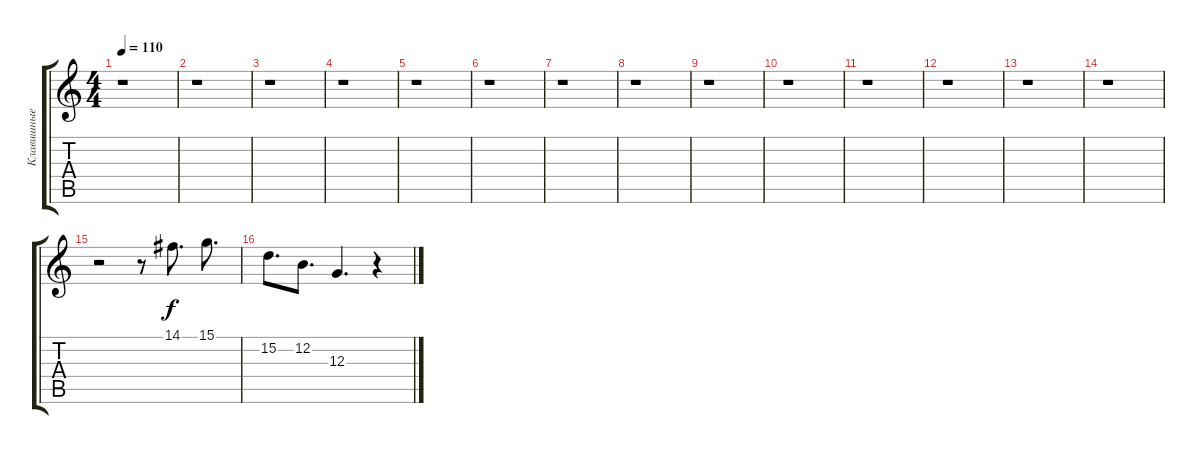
\track ("Клавишные" "Клавишные") {instrument electricgrandpiano}
\staff {score tabs}
\tuning (E4 B3 G3 D3 A2 E2) {hide}
\ts (4 4)
\tempo 110
\clef g2
\ks c
r.1{dy f} |
r.1 |
r.1 |
r.1 |
r.1 |
r.1 |
r.1 |
r.1 |
r.1 |
r.1 |
r.1 |
r.1 |
r.1 |
r.1 |
r.2 r.8 14.1.8{d} 15.1.8{d} |
15.2.8{d} 12.2.8{d} 12.3.4{d} r.4
